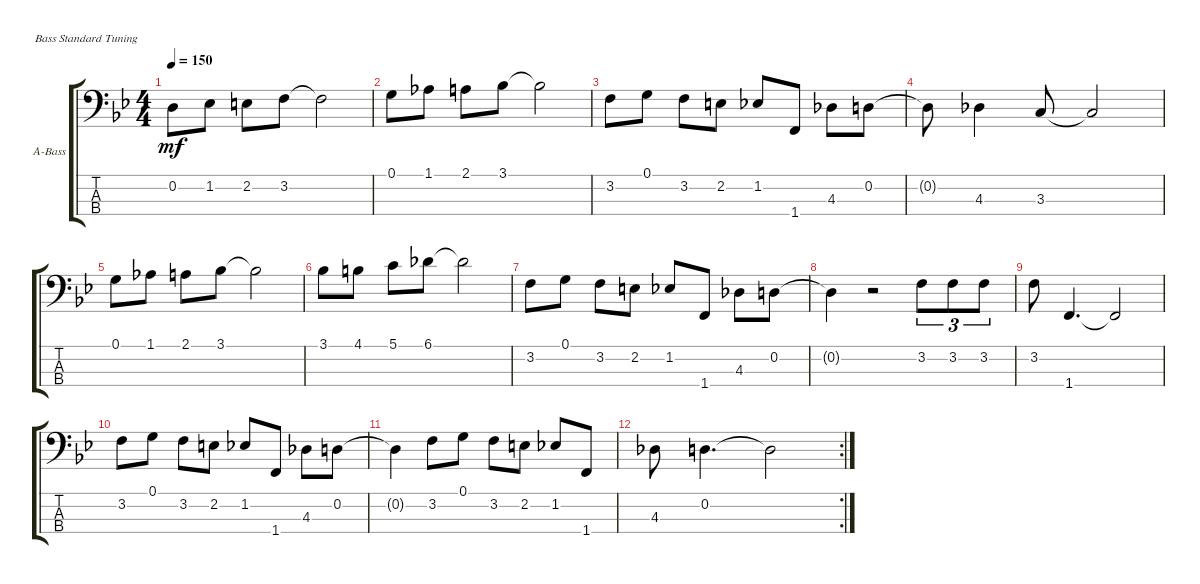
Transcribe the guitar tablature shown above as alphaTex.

\defaultSystemsLayout 4
\bracketExtendMode groupsimilarinstruments
\firstSystemTrackNameOrientation horizontal
\otherSystemsTrackNameOrientation horizontal
\track ("Acoustic Bass" "A-Bass") {solo instrument acousticbass}
\staff {score tabs}
\tuning (G2 D2 A1 E1)
\ts (4 4)
\tempo 150
\clef f4
\ks bb
0.2.8{dy mf instrument acousticbass} 1.2.8 2.2.8 3.2.8 3.2{t}.2 |
0.1.8 1.1.8 2.1.8 3.1.8 3.1{t}.2 |
3.2.8 0.1.8 3.2.8 2.2.8 1.2.8 1.4.8 4.3.8 0.2.8 |
0.2{t}.8 4.3.4 3.3.8 3.3{t}.2 |
0.1.8 1.1.8 2.1.8 3.1.8 3.1{t}.2 |
3.1.8 4.1.8 5.1.8 6.1.8 6.1{t}.2 |
3.2.8 0.1.8 3.2.8 2.2.8 1.2.8 1.4.8 4.3.8 0.2.8 |
0.2{t}.4 r.2 3.2.8{tu (3 2)} 3.2.8{tu (3 2)} 3.2.8{tu (3 2)} |
3.2.8 1.4.4{d} 1.4{t}.2 |
3.2.8 0.1.8 3.2.8 2.2.8 1.2.8 1.4.8 4.3.8 0.2.8 |
0.2{t}.4 3.2.8 0.1.8 3.2.8 2.2.8 1.2.8 1.4.8 |
\rc 2
4.3.8 0.2.4{d} 0.2{t}.2
